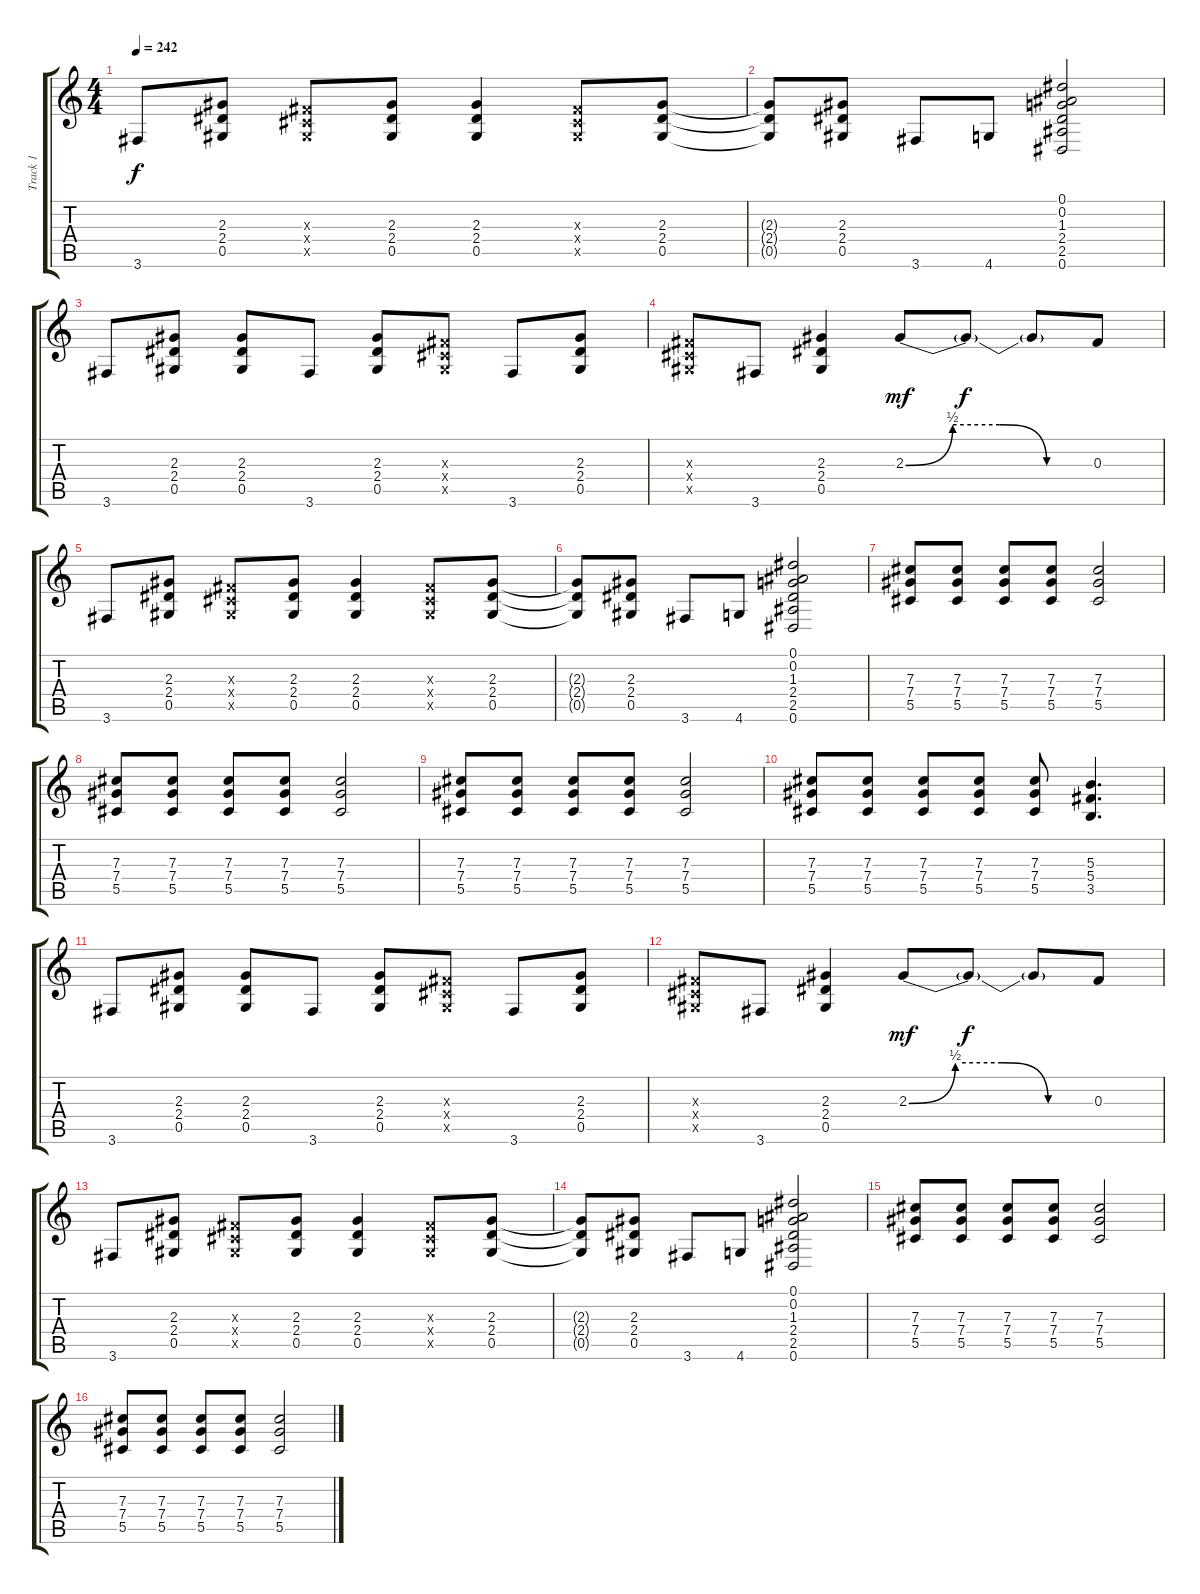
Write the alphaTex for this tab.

\track ("Track 1" "Track 1") {instrument overdrivenguitar}
\staff {score tabs}
\tuning (Eb4 Bb3 Gb3 Db3 Ab2 Eb2) {hide}
\ts (4 4)
\tempo 242
\clef g2
\ks c
3.6.8{dy f} (2.3 2.4 0.5).8 (0.3{x} 0.4{x} 0.5{x}).8 (2.3 2.4 0.5).8 (2.3 2.4 0.5).4 (0.3{x} 0.4{x} 0.5{x}).8 (2.3 2.4 0.5).8 |
(2.3{t} 2.4{t} 0.5{t}).8 (2.3 2.4 0.5).8 3.6.8 4.6.8 (0.1 0.2 1.3 2.4 2.5 0.6).2 |
3.6.8 (2.3 2.4 0.5).8 (2.3 2.4 0.5).8 3.6.8 (2.3 2.4 0.5).8 (0.3{x} 0.4{x} 0.5{x}).8 3.6.8 (2.3 2.4 0.5).8 |
(0.3{x} 0.4{x} 0.5{x}).8 3.6.8 (2.3 2.4 0.5).4 2.3{be (custom 0 0 15 2 30 2 45 0 60 0)}.8{dy mf} 2.3{t}.8{dy f} 2.3{t}.8 0.3.8 |
3.6.8 (2.3 2.4 0.5).8 (0.3{x} 0.4{x} 0.5{x}).8 (2.3 2.4 0.5).8 (2.3 2.4 0.5).4 (0.3{x} 0.4{x} 0.5{x}).8 (2.3 2.4 0.5).8 |
(2.3{t} 2.4{t} 0.5{t}).8 (2.3 2.4 0.5).8 3.6.8 4.6.8 (0.1 0.2 1.3 2.4 2.5 0.6).2 |
(7.3 7.4 5.5).8 (7.3 7.4 5.5).8 (7.3 7.4 5.5).8 (7.3 7.4 5.5).8 (7.3 7.4 5.5).2 |
(7.3 7.4 5.5).8 (7.3 7.4 5.5).8 (7.3 7.4 5.5).8 (7.3 7.4 5.5).8 (7.3 7.4 5.5).2 |
(7.3 7.4 5.5).8 (7.3 7.4 5.5).8 (7.3 7.4 5.5).8 (7.3 7.4 5.5).8 (7.3 7.4 5.5).2 |
(7.3 7.4 5.5).8 (7.3 7.4 5.5).8 (7.3 7.4 5.5).8 (7.3 7.4 5.5).8 (7.3 7.4 5.5).8 (5.3 5.4 3.5).4{d} |
3.6.8 (2.3 2.4 0.5).8 (2.3 2.4 0.5).8 3.6.8 (2.3 2.4 0.5).8 (0.3{x} 0.4{x} 0.5{x}).8 3.6.8 (2.3 2.4 0.5).8 |
(0.3{x} 0.4{x} 0.5{x}).8 3.6.8 (2.3 2.4 0.5).4 2.3{be (custom 0 0 15 2 30 2 45 0 60 0)}.8{dy mf} 2.3{t}.8{dy f} 2.3{t}.8 0.3.8 |
3.6.8 (2.3 2.4 0.5).8 (0.3{x} 0.4{x} 0.5{x}).8 (2.3 2.4 0.5).8 (2.3 2.4 0.5).4 (0.3{x} 0.4{x} 0.5{x}).8 (2.3 2.4 0.5).8 |
(2.3{t} 2.4{t} 0.5{t}).8 (2.3 2.4 0.5).8 3.6.8 4.6.8 (0.1 0.2 1.3 2.4 2.5 0.6).2 |
(7.3 7.4 5.5).8 (7.3 7.4 5.5).8 (7.3 7.4 5.5).8 (7.3 7.4 5.5).8 (7.3 7.4 5.5).2 |
(7.3 7.4 5.5).8 (7.3 7.4 5.5).8 (7.3 7.4 5.5).8 (7.3 7.4 5.5).8 (7.3 7.4 5.5).2
